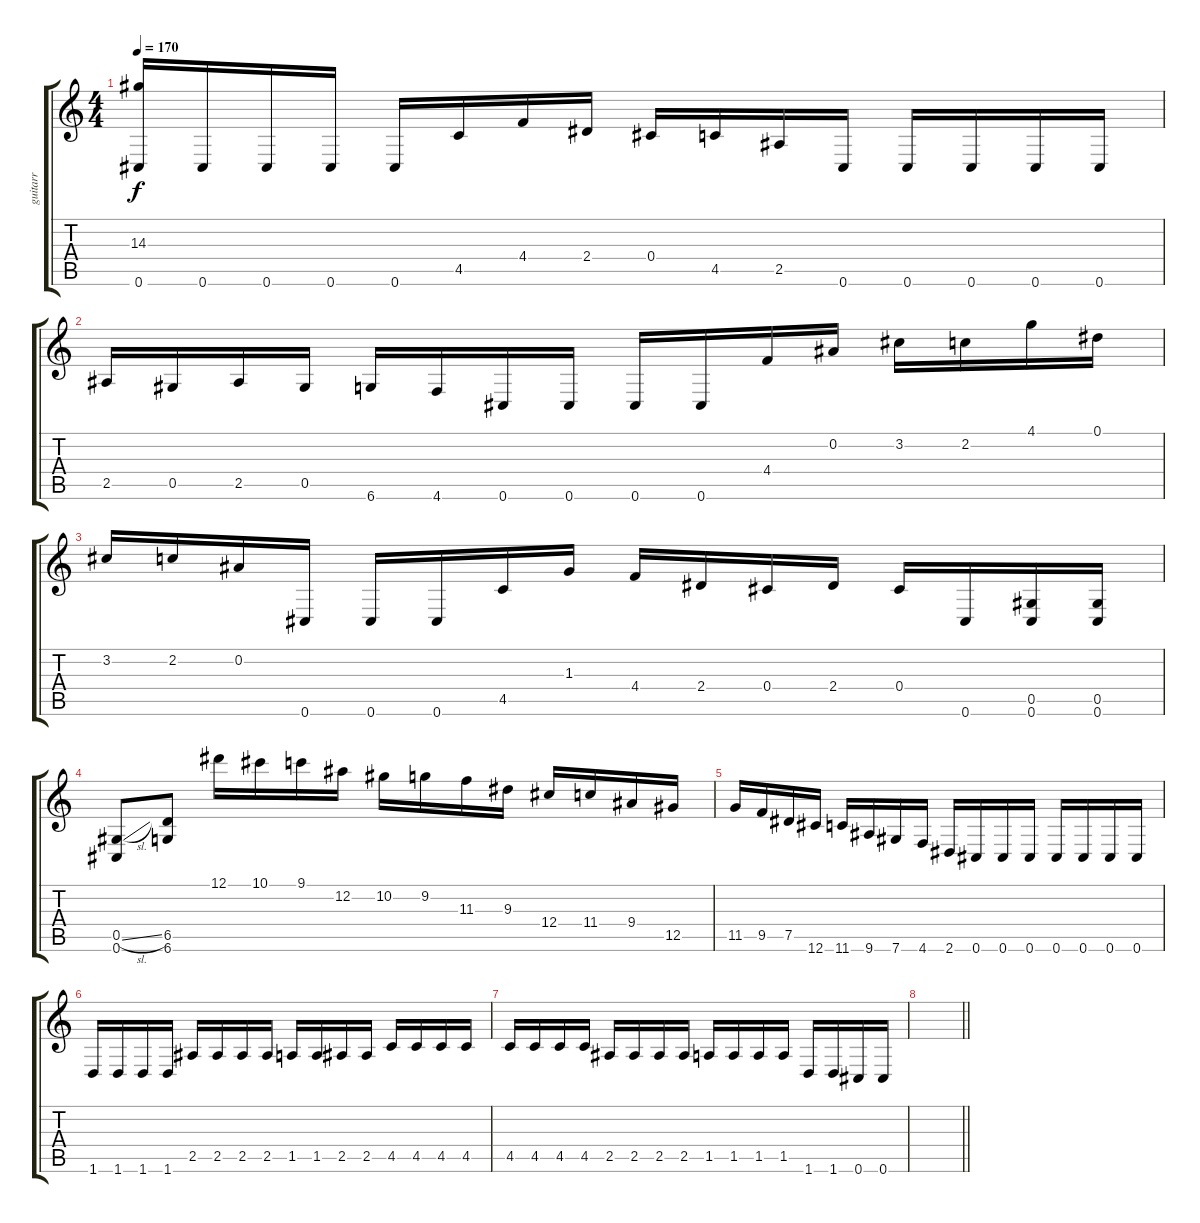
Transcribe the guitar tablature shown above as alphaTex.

\track ("guitarr" "guitarr") {instrument distortionguitar}
\staff {score tabs}
\tuning (Eb4 Bb3 Gb3 Db3 Ab2 Db2) {hide}
\ts (4 4)
\tempo 170
\clef g2
\ks c
(14.3 0.6).16{dy f} 0.6.16 0.6.16 0.6.16 0.6.16 4.5.16 4.4.16 2.4.16 0.4.16 4.5.16 2.5.16 0.6.16 0.6.16 0.6.16 0.6.16 0.6.16 |
2.5.16 0.5.16 2.5.16 0.5.16 6.6.16 4.6.16 0.6.16 0.6.16 0.6.16 0.6.16 4.4.16 0.2.16 3.2.16 2.2.16 4.1.16 0.1.16 |
3.2.16 2.2.16 0.2.16 0.6.16 0.6.16 0.6.16 4.5.16 1.3.16 4.4.16 2.4.16 0.4.16 2.4.16 0.4.16 0.6.16 (0.5 0.6).16 (0.5 0.6).16 |
(0.5{sl} 0.6).8 (6.5 6.6).8 12.1.16 10.1.16 9.1.16 12.2.16 10.2.16 9.2.16 11.3.16 9.3.16 12.4.16 11.4.16 9.4.16 12.5.16 |
11.5.16 9.5.16 7.5.16 12.6.16 11.6.16 9.6.16 7.6.16 4.6.16 2.6.16 0.6.16 0.6.16 0.6.16 0.6.16 0.6.16 0.6.16 0.6.16 |
1.6.16 1.6.16 1.6.16 1.6.16 2.5.16 2.5.16 2.5.16 2.5.16 1.5.16 1.5.16 2.5.16 2.5.16 4.5.16 4.5.16 4.5.16 4.5.16 |
4.5.16 4.5.16 4.5.16 4.5.16 2.5.16 2.5.16 2.5.16 2.5.16 1.5.16 1.5.16 1.5.16 1.5.16 1.6.16 1.6.16 0.6.16 0.6.16 |
\barLineRight lightlight
